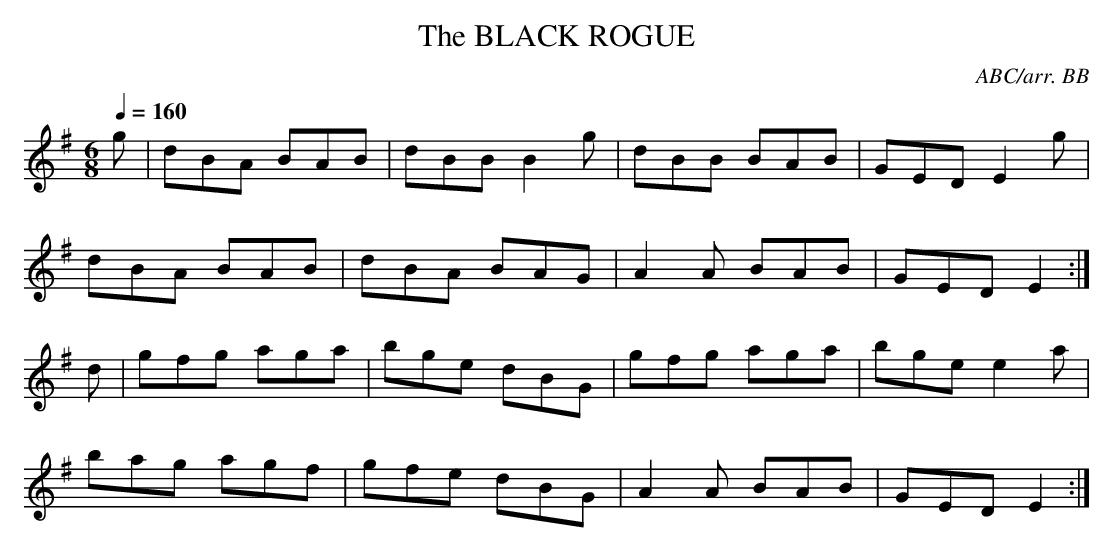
X:1
T:BLACK ROGUE, The
C:ABC/arr. BB
Y:"moderately quick and well marked"
Q:1/4=160
L:1/8
M:6/8
K:Em
g|dBA BAB|dBB B2g|dBB BAB|GED E2g|
dBA BAB|dBA BAG|A2A BAB|GED E2 :|
d|gfg aga|bge dBG|gfg aga|bge e2a|
bag agf|gfe dBG|A2A BAB|GED E2 :|
